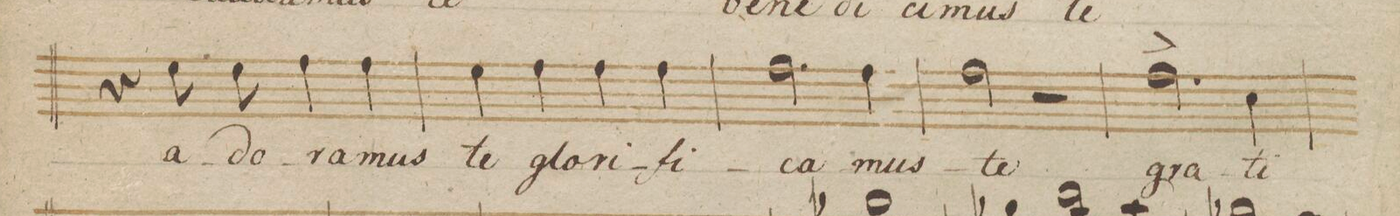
**kern	**text	**dynam
*I"Canto	*	*
*clefC1	*	*
*k[b-]	*	*
*met(c)	*	*
*M4/4	*	*
4r	.	.
8cc\	a-	.
8cc\	-do-	.
4dd\	-ra-	.
4dd\	-mus	.
=25	=25	=25
4cc\	te	.
4dd\	glo-	.
4dd\	-ri-	.
4dd\	-fi-	.
=26	=26	=26
2.dd\	-ca-	.
4dd\	-mus	.
=27	=27	=27
2dd\	te	.
2r	.	.
=28	=28	=28
2.dd^>\	gra-	.
4a\	-ti-	.
=29	=29	=29
*-	*-	*-
